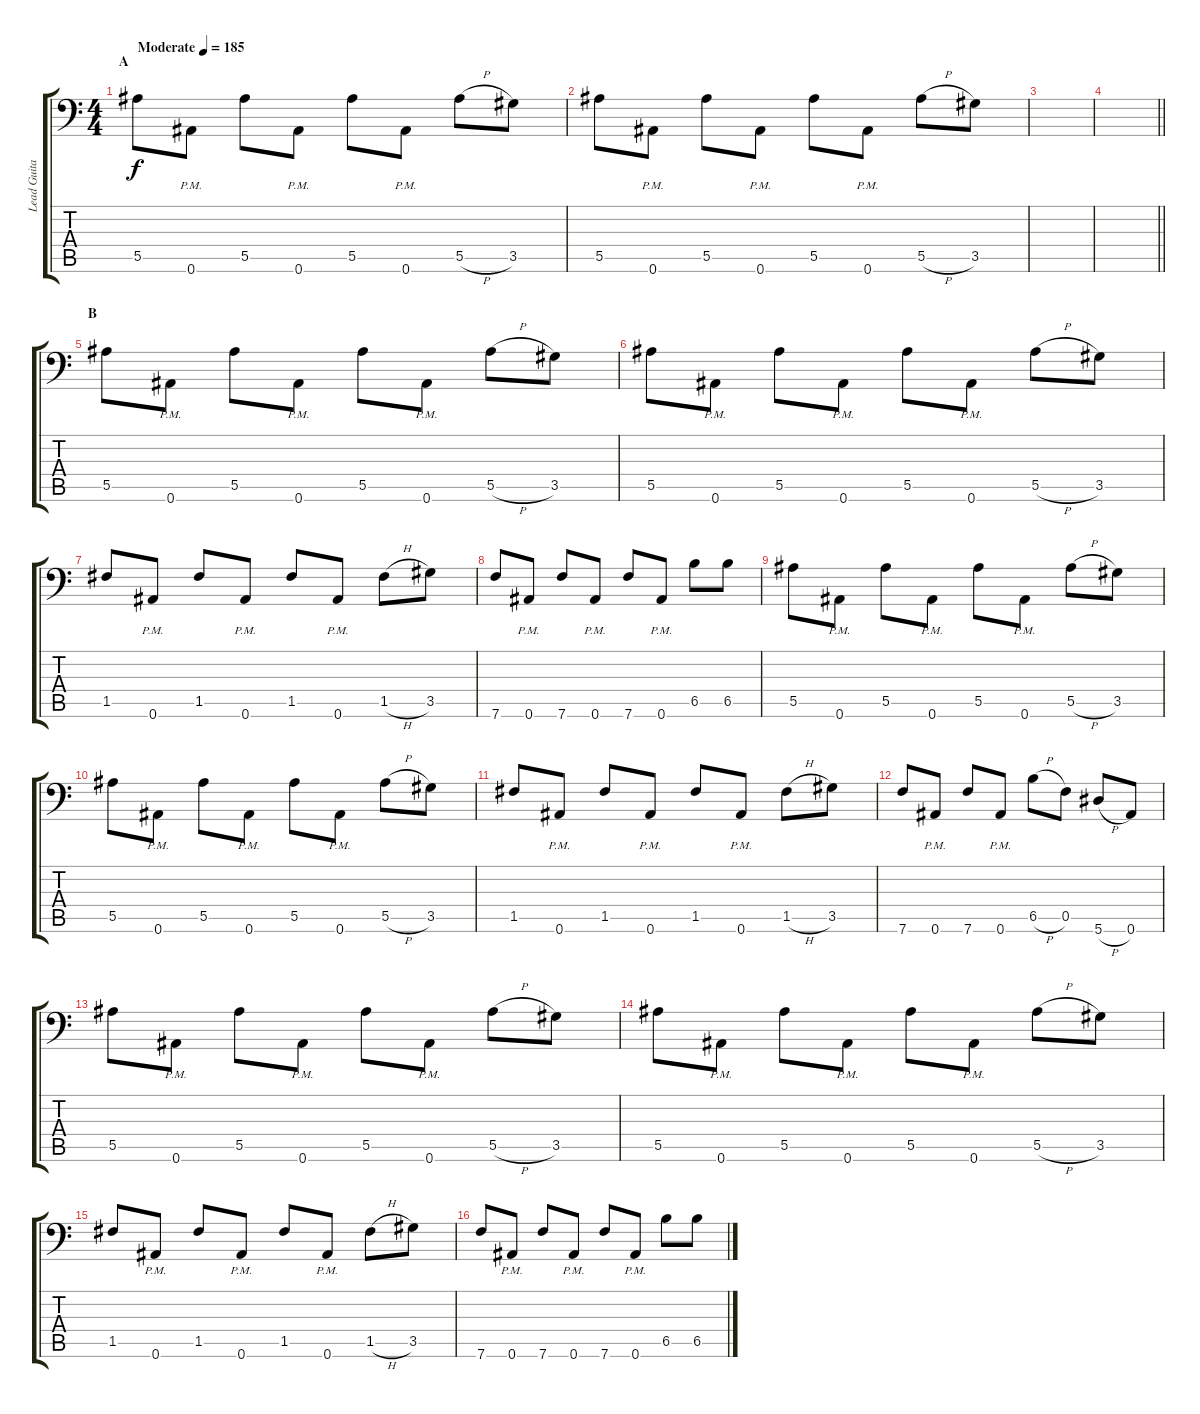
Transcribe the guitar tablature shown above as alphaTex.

\track ("Lead Guitar: Michael Bujaki" "Lead Guita") {instrument overdrivenguitar}
\staff {score tabs}
\tuning (C4 G3 Eb3 Bb2 F2 Bb1) {hide}
\ts (4 4)
\section ("" "A")
\tempo (185 "Moderate")
\clef f4
\ks c
5.5.8{dy f instrument overdrivenguitar} 0.6{pm}.8 5.5.8 0.6{pm}.8 5.5.8 0.6{pm}.8 5.5{h}.8 3.5.8 |
5.5.8 0.6{pm}.8 5.5.8 0.6{pm}.8 5.5.8 0.6{pm}.8 5.5{h}.8 3.5.8 |
|
\barLineRight lightlight
|
\section ("" "B")
5.5.8 0.6{pm}.8 5.5.8 0.6{pm}.8 5.5.8 0.6{pm}.8 5.5{h}.8 3.5.8 |
5.5.8 0.6{pm}.8 5.5.8 0.6{pm}.8 5.5.8 0.6{pm}.8 5.5{h}.8 3.5.8 |
1.5.8 0.6{pm}.8 1.5.8 0.6{pm}.8 1.5.8 0.6{pm}.8 1.5{h}.8 3.5.8 |
7.6.8 0.6{pm}.8 7.6.8 0.6{pm}.8 7.6.8 0.6{pm}.8 6.5.8 6.5.8 |
5.5.8 0.6{pm}.8 5.5.8 0.6{pm}.8 5.5.8 0.6{pm}.8 5.5{h}.8 3.5.8 |
5.5.8 0.6{pm}.8 5.5.8 0.6{pm}.8 5.5.8 0.6{pm}.8 5.5{h}.8 3.5.8 |
1.5.8 0.6{pm}.8 1.5.8 0.6{pm}.8 1.5.8 0.6{pm}.8 1.5{h}.8 3.5.8 |
7.6.8 0.6{pm}.8 7.6.8 0.6{pm}.8 6.5{h}.8 0.5.8 5.6{h}.8 0.6.8 |
5.5.8 0.6{pm}.8 5.5.8 0.6{pm}.8 5.5.8 0.6{pm}.8 5.5{h}.8 3.5.8 |
5.5.8 0.6{pm}.8 5.5.8 0.6{pm}.8 5.5.8 0.6{pm}.8 5.5{h}.8 3.5.8 |
1.5.8 0.6{pm}.8 1.5.8 0.6{pm}.8 1.5.8 0.6{pm}.8 1.5{h}.8 3.5.8 |
7.6.8 0.6{pm}.8 7.6.8 0.6{pm}.8 7.6.8 0.6{pm}.8 6.5.8 6.5.8
